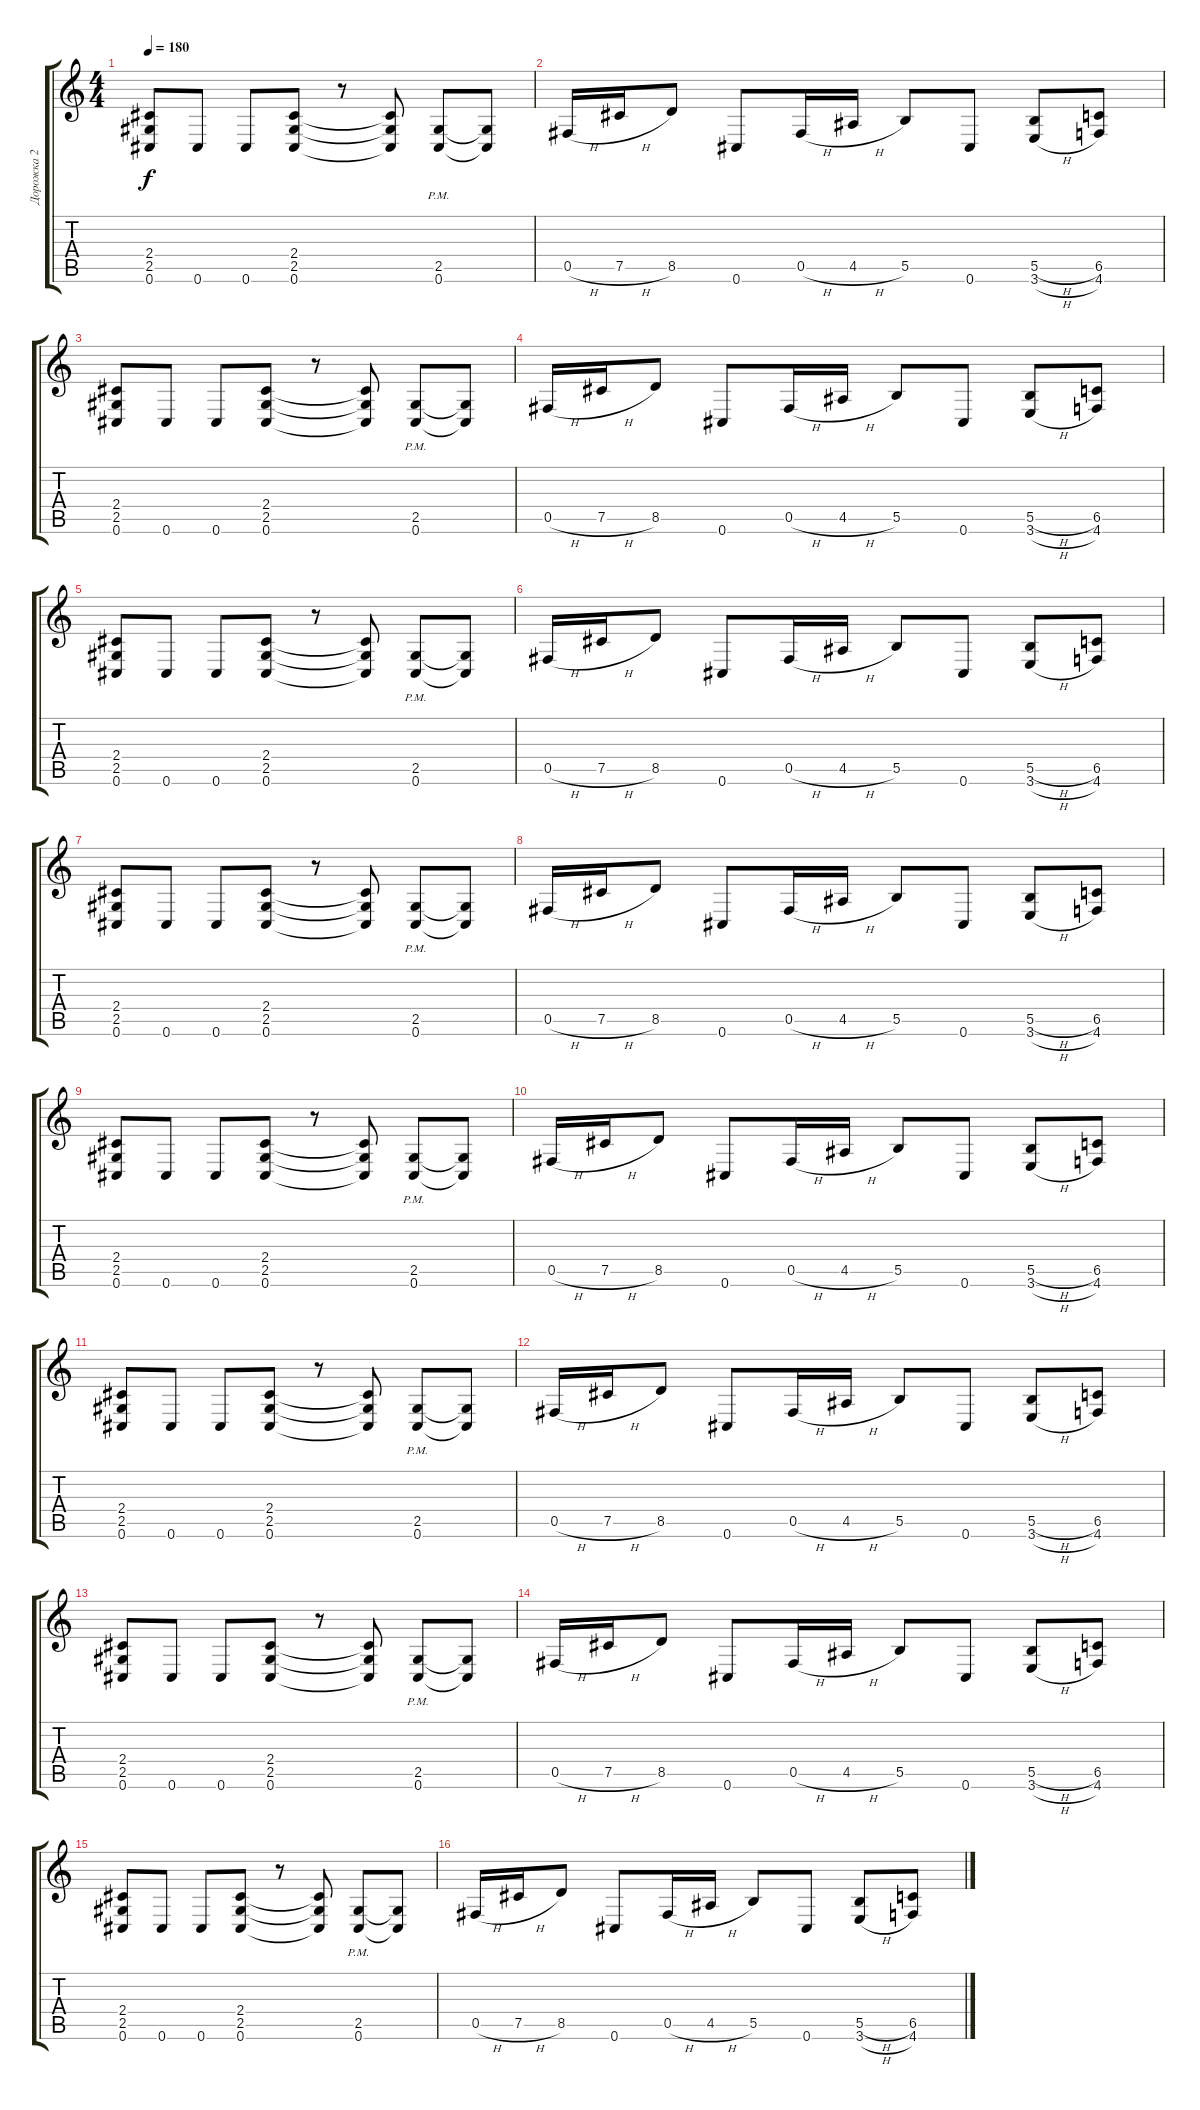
\track ("Дорожка 2" "Дорожка 2") {instrument distortionguitar}
\staff {score tabs}
\tuning (Db4 Ab3 E3 B2 Gb2 Db2) {hide}
\ts (4 4)
\tempo 180
\clef g2
\ks c
(2.4 2.5 0.6).8{dy f} 0.6.8 0.6.8 (2.4 2.5 0.6).8 r.8 (2.4{t} 2.5{t} 0.6{t}).8 (2.5{pm} 0.6{pm}).8 (2.5{t} 0.6{t}).8 |
0.5{h}.16 7.5{h}.16 8.5.8 0.6.8 0.5{h}.16 4.5{h}.16 5.5.8 0.6.8 (5.5{h} 3.6{h}).8 (6.5 4.6).8 |
(2.4 2.5 0.6).8 0.6.8 0.6.8 (2.4 2.5 0.6).8 r.8 (2.4{t} 2.5{t} 0.6{t}).8 (2.5{pm} 0.6{pm}).8 (2.5{t} 0.6{t}).8 |
0.5{h}.16 7.5{h}.16 8.5.8 0.6.8 0.5{h}.16 4.5{h}.16 5.5.8 0.6.8 (5.5{h} 3.6{h}).8 (6.5 4.6).8 |
(2.4 2.5 0.6).8 0.6.8 0.6.8 (2.4 2.5 0.6).8 r.8 (2.4{t} 2.5{t} 0.6{t}).8 (2.5{pm} 0.6{pm}).8 (2.5{t} 0.6{t}).8 |
0.5{h}.16 7.5{h}.16 8.5.8 0.6.8 0.5{h}.16 4.5{h}.16 5.5.8 0.6.8 (5.5{h} 3.6{h}).8 (6.5 4.6).8 |
(2.4 2.5 0.6).8 0.6.8 0.6.8 (2.4 2.5 0.6).8 r.8 (2.4{t} 2.5{t} 0.6{t}).8 (2.5{pm} 0.6{pm}).8 (2.5{t} 0.6{t}).8 |
0.5{h}.16 7.5{h}.16 8.5.8 0.6.8 0.5{h}.16 4.5{h}.16 5.5.8 0.6.8 (5.5{h} 3.6{h}).8 (6.5 4.6).8 |
(2.4 2.5 0.6).8 0.6.8 0.6.8 (2.4 2.5 0.6).8 r.8 (2.4{t} 2.5{t} 0.6{t}).8 (2.5{pm} 0.6{pm}).8 (2.5{t} 0.6{t}).8 |
0.5{h}.16 7.5{h}.16 8.5.8 0.6.8 0.5{h}.16 4.5{h}.16 5.5.8 0.6.8 (5.5{h} 3.6{h}).8 (6.5 4.6).8 |
(2.4 2.5 0.6).8 0.6.8 0.6.8 (2.4 2.5 0.6).8 r.8 (2.4{t} 2.5{t} 0.6{t}).8 (2.5{pm} 0.6{pm}).8 (2.5{t} 0.6{t}).8 |
0.5{h}.16 7.5{h}.16 8.5.8 0.6.8 0.5{h}.16 4.5{h}.16 5.5.8 0.6.8 (5.5{h} 3.6{h}).8 (6.5 4.6).8 |
(2.4 2.5 0.6).8 0.6.8 0.6.8 (2.4 2.5 0.6).8 r.8 (2.4{t} 2.5{t} 0.6{t}).8 (2.5{pm} 0.6{pm}).8 (2.5{t} 0.6{t}).8 |
0.5{h}.16 7.5{h}.16 8.5.8 0.6.8 0.5{h}.16 4.5{h}.16 5.5.8 0.6.8 (5.5{h} 3.6{h}).8 (6.5 4.6).8 |
(2.4 2.5 0.6).8 0.6.8 0.6.8 (2.4 2.5 0.6).8 r.8 (2.4{t} 2.5{t} 0.6{t}).8 (2.5{pm} 0.6{pm}).8 (2.5{t} 0.6{t}).8 |
0.5{h}.16 7.5{h}.16 8.5.8 0.6.8 0.5{h}.16 4.5{h}.16 5.5.8 0.6.8 (5.5{h} 3.6{h}).8 (6.5 4.6).8
